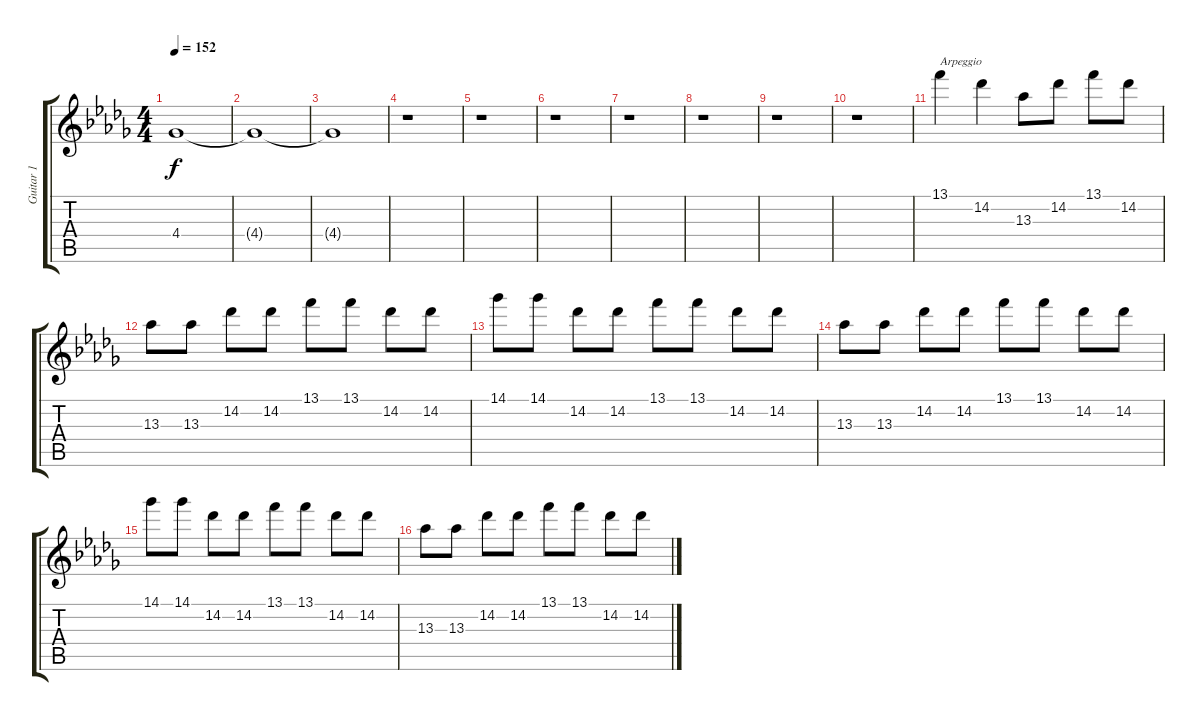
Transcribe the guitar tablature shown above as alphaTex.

\track ("Guitar 1" "Guitar 1") {instrument electricguitarclean}
\staff {score tabs}
\tuning (E4 B3 G3 D3 A2 E2) {hide}
\ts (4 4)
\tempo 152
\clef g2
\ks db
4.4{t}.1{dy f} |
4.4{t}.1 |
4.4{t}.1 |
r.1 |
r.1 |
r.1 |
r.1 |
r.1 |
r.1 |
r.1 |
13.1.4{txt "Arpeggio" volume 16 instrument electricguitarclean} 14.2.4 13.3.8 14.2.8 13.1.8 14.2.8 |
13.3.8 13.3.8 14.2.8 14.2.8 13.1.8 13.1.8 14.2.8 14.2.8 |
14.1.8 14.1.8 14.2.8 14.2.8 13.1.8 13.1.8 14.2.8 14.2.8 |
13.3.8 13.3.8 14.2.8 14.2.8 13.1.8 13.1.8 14.2.8 14.2.8 |
14.1.8 14.1.8 14.2.8 14.2.8 13.1.8 13.1.8 14.2.8 14.2.8 |
13.3.8 13.3.8 14.2.8 14.2.8 13.1.8 13.1.8 14.2.8 14.2.8
